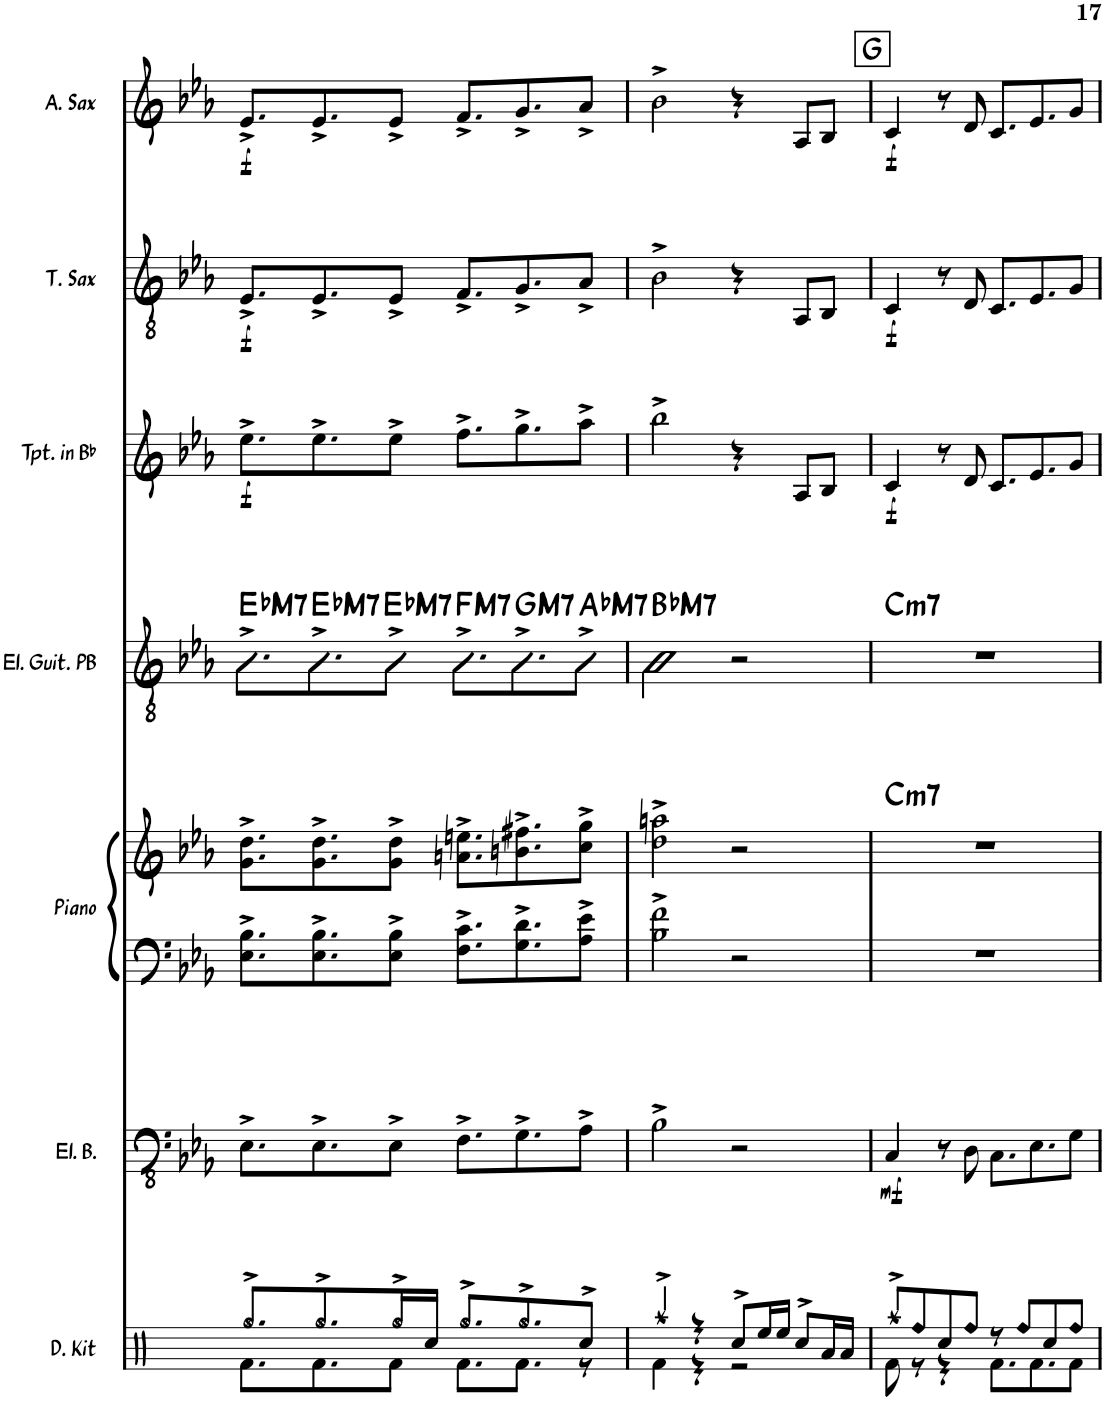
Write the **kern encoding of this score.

**kern	**kern	**dynam	**kern	**kern	**harte	**kern	**harte	**kern	**dynam	**kern	**dynam	**kern	**dynam
*part7	*part6	*part6	*part5	*part5	*part5	*part4	*part4	*part3	*part3	*part2	*part2	*part1	*part1
*staff8	*staff7	*staff7	*staff6	*staff5	*	*staff4	*	*staff3	*staff3	*staff2	*staff2	*staff1	*staff1
*I"Drum Kit	*I"Electric Bass	*	*I"Piano	*	*	*I"Electric Guitar Playback	*	*I"Trumpet in Bb	*	*I"Tenor Sax	*	*I"Alto Sax	*
*I'D. Kit	*I'El. B.	*	*I'Piano	*	*	*I'El. Guit. PB	*	*I'Tpt. in Bb	*	*I'T. Sax	*	*I'A. Sax	*
!!LO:PB:g=z
*clefX	*clefFv4	*	*clefF4	*clefG2	*	*clefGv2	*	*clefG2	*	*clefGv2	*	*clefG2	*
*	*	*	*	*	*	*	*	*Trd1c2	*	*Trd8c14	*	*Trd5c9	*
*k[]	*k[b-e-a-]	*	*k[b-e-a-]	*k[b-e-a-]	*	*k[b-e-a-]	*	*k[b-e-a-]	*	*k[b-e-a-]	*	*k[b-e-a-]	*
*M4/4	*M4/4	*	*M4/4	*M4/4	*	*M4/4	*	*M4/4	*	*M4/4	*	*M4/4	*
=56	=56	=56	=56	=56	=56	=56	=56	=56	=56	=56	=56	=56	=56
*^	*	*	*	*	*	*	*	*	*	*	*	*	*
!	!	!	!	!	!	!	!	!LO:H:kt=M7	!	!LO:DY:b	!	!LO:DY:b	!	!LO:DY:b
8.Rgg^/L	8.Rf\L	8.EE-^\L	.	8.E-\^ 8.B-\^L	8.g\^ 8.dd\^L	.	8.g\^ 8.dd\^L	Eb:maj7	8.ee-^\L	f	8.E-^/L	f	8.e-^/L	f
!	!	!	!	!	!	!	!	!LO:H:kt=M7	!	!	!	!	!	!
8.Rgg^/	8.Rf\	8.EE-^\	.	8.E-\^ 8.B-\^	8.g\^ 8.dd\^	.	8.g\^ 8.dd\^	Eb:maj7	8.ee-^\	.	8.E-^/	.	8.e-^/	.
!	!	!	!	!	!	!	!	!LO:H:kt=M7	!	!	!	!	!	!
16Rgg^/L	8Rf\J	8EE-^\J	.	8E-\^ 8B-\^J	8g\^ 8dd\^J	.	8g\^ 8dd\^J	Eb:maj7	8ee-^\J	.	8E-^/J	.	8e-^/J	.
16Rcc/JJ	.	.	.	.	.	.	.	.	.	.	.	.	.	.
!	!	!	!	!	!	!	!	!LO:H:kt=M7	!	!	!	!	!	!
8.Rgg^/L	8.Rf\L	8.FF^\L	.	8.F\^ 8.c\^L	8.an\^ 8.een\^L	.	8.g\^ 8.dd\^L	F:maj7	8.ff^\L	.	8.F^/L	.	8.f^/L	.
!	!	!	!	!	!	!	!	!LO:H:kt=M7	!	!	!	!	!	!
8.Rgg^/	8.Rf\J	8.GG^\	.	8.G\^ 8.d\^	8.bn\^ 8.ff#X\^	.	8.g\^ 8.dd\^	G:maj7	8.gg^\	.	8.G^/	.	8.g^/	.
!	!	!	!	!	!	!	!	!LO:H:kt=M7	!	!	!	!	!	!
8Rcc^/J	8r	8AA-^\J	.	8A-\^ 8e-\^J	8cc\^ 8gg\^J	.	8g\^ 8dd\^J	Ab:maj7	8aa-^\J	.	8A-^/J	.	8a-^/J	.
=57	=57	=57	=57	=57	=57	=57	=57	=57	=57	=57	=57	=57	=57	=57
!	!	!	!	!	!	!	!	!LO:H:kt=M7	!	!	!	!	!	!
4Raa^/	4Rf\	2BB-^\	.	2B-\^ 2f\^	2dd\^ 2aan\^	.	2b-\	Bb:maj7	2bb-^\	.	2B-^\	.	2b-^\	.
4r	4r	.	.	.	.	.	.	.	.	.	.	.	.	.
8Rcc^/L	2r	2r	.	2r	2r	.	2r	.	4r	.	4r	.	4r	.
16Ree/L	.	.	.	.	.	.	.	.	.	.	.	.	.	.
16Ree/JJ	.	.	.	.	.	.	.	.	.	.	.	.	.	.
8Rcc^/L	.	.	.	.	.	.	.	.	8A-/L	.	8AA-/L	.	8A-/L	.
16Ra/L	.	.	.	.	.	.	.	.	8B-/J	.	8BB-/J	.	8B-/J	.
16Ra/JJ	.	.	.	.	.	.	.	.	.	.	.	.	.	.
!!LO:REH:place=s1:a:B:rj:fs=14:t=G
=58	=58	=58	=58	=58	=58	=58	=58	=58	=58	=58	=58	=58	=58	=58
!	!	!	!LO:DY:b	!	!	!LO:H:kt=m7	!	!LO:H:kt=m7	!	!LO:DY:b	!	!LO:DY:b	!	!LO:DY:b
8Raa^/L	8Rf\	4CC/	mf	1r	1r	C:min7	1r	C:min7	4c/	f	4C/	f	4c/	f
!LO:N:head=diamond	!	!	!	!	!	!	!	!	!	!	!	!	!	!
8Rff/	8r	.	.	.	.	.	.	.	.	.	.	.	.	.
8Rcc/	4r	8r	.	.	.	.	.	.	8r	.	8r	.	8r	.
!LO:N:head=diamond	!	!	!	!	!	!	!	!	!	!	!	!	!	!
8Rff/J	.	8DD\	.	.	.	.	.	.	8d/	.	8D/	.	8d/	.
8r	8.Rf\L	8.CC\L	.	.	.	.	.	.	8.c/L	.	8.C/L	.	8.c/L	.
!LO:N:head=diamond	!	!	!	!	!	!	!	!	!	!	!	!	!	!
8Rff/L	.	.	.	.	.	.	.	.	.	.	.	.	.	.
.	8.Rf\	8.EE-\	.	.	.	.	.	.	8.e-/	.	8.E-/	.	8.e-/	.
8Rcc/	.	.	.	.	.	.	.	.	.	.	.	.	.	.
!LO:N:head=diamond	!	!	!	!	!	!	!	!	!	!	!	!	!	!
8Rff/J	8Rf\J	8GG\J	.	.	.	.	.	.	8g/J	.	8G/J	.	8g/J	.
*v	*v	*	*	*	*	*	*	*	*	*	*	*	*	*
=	=	=	=	=	=	=	=	=	=	=	=	=	=
*-	*-	*-	*-	*-	*-	*-	*-	*-	*-	*-	*-	*-	*-
